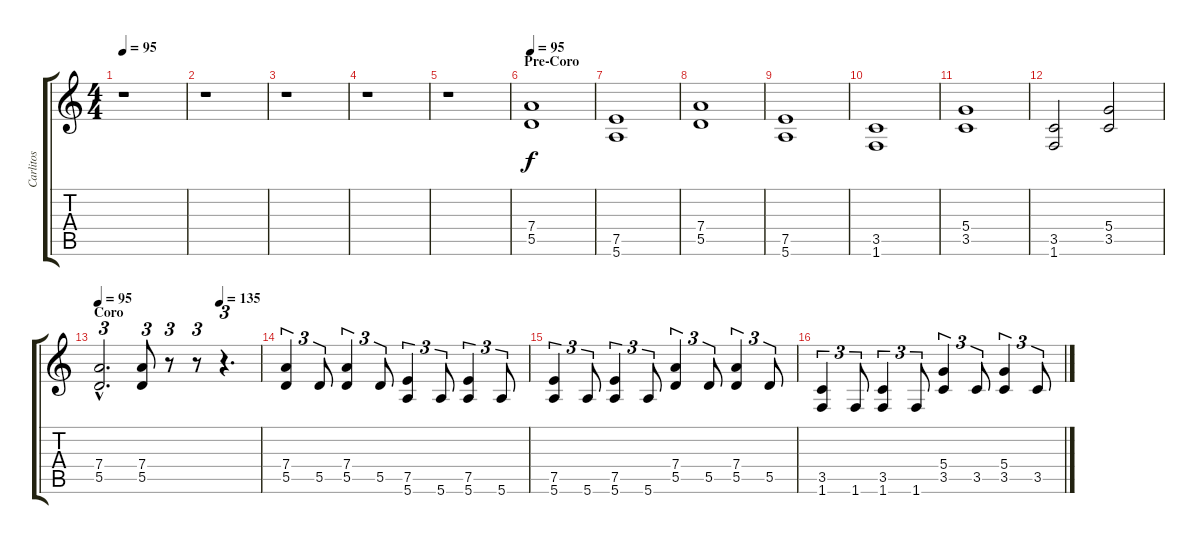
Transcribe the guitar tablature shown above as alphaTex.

\track ("Carlitos" "Carlitos") {instrument overdrivenguitar}
\staff {score tabs}
\tuning (E4 B3 G3 D3 A2 E2) {hide}
\ts (4 4)
\tempo 95
\clef g2
\ks c
r.1{dy f} |
r.1 |
r.1 |
r.1 |
r.1 |
\section ("" "Pre-Coro")
\tempo 95
(7.4 5.5).1 |
(7.5 5.6).1 |
(7.4 5.5).1 |
(7.5 5.6).1 |
(3.5 1.6).1 |
(5.4 3.5).1 |
(3.5 1.6).2 (5.4 3.5).2 |
\section ("" "Coro")
\tempo 95
\tempo (135 0.75)
(7.4{hac} 5.5{hac}).2{d tu (3 2)} (7.4 5.5).8{tu (3 2)} r.8{tu (3 2)} r.8{tu (3 2)} r.4{d tu (3 2)} |
(7.4 5.5).4{tu (3 2)} 5.5.8{tu (3 2)} (7.4 5.5).4{tu (3 2)} 5.5.8{tu (3 2)} (7.5 5.6).4{tu (3 2)} 5.6.8{tu (3 2)} (7.5 5.6).4{tu (3 2)} 5.6.8{tu (3 2)} |
(7.5 5.6).4{tu (3 2)} 5.6.8{tu (3 2)} (7.5 5.6).4{tu (3 2)} 5.6.8{tu (3 2)} (7.4 5.5).4{tu (3 2)} 5.5.8{tu (3 2)} (7.4 5.5).4{tu (3 2)} 5.5.8{tu (3 2)} |
(3.5 1.6).4{tu (3 2)} 1.6.8{tu (3 2)} (3.5 1.6).4{tu (3 2)} 1.6.8{tu (3 2)} (5.4 3.5).4{tu (3 2)} 3.5.8{tu (3 2)} (5.4 3.5).4{tu (3 2)} 3.5.8{tu (3 2)}
